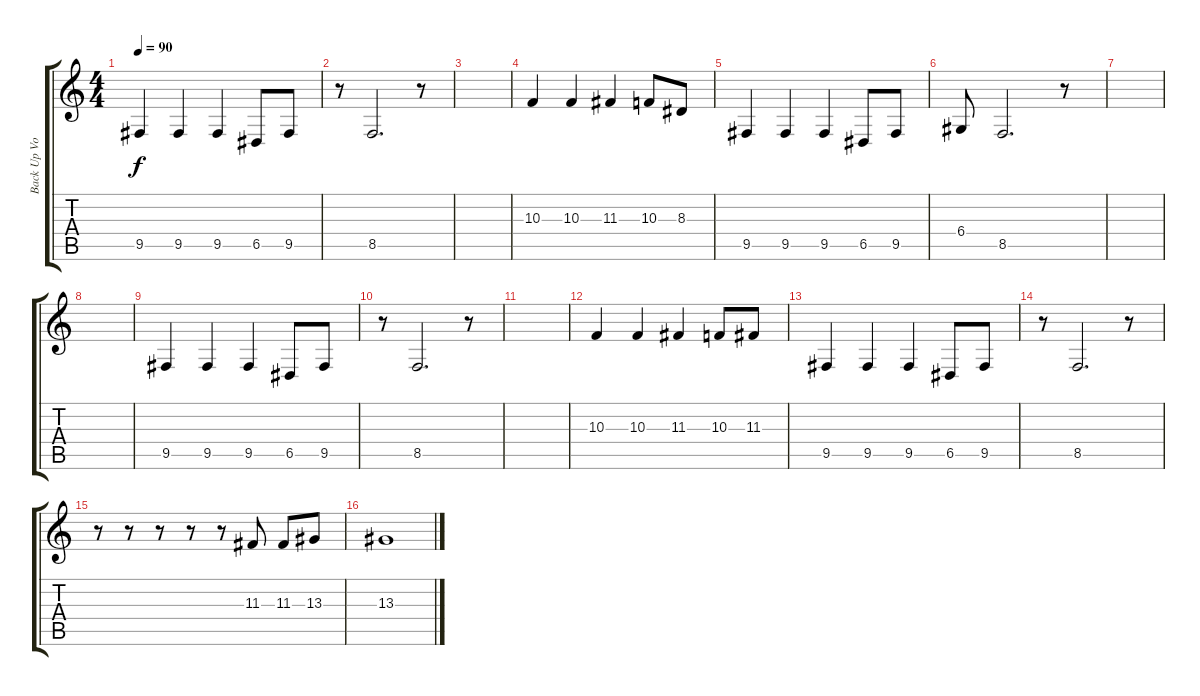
\track ("Back Up Vocals" "Back Up Vo") {instrument lead6voice}
\staff {score tabs}
\tuning (E4 B3 G3 D3 A2 E2) {hide}
\ts (4 4)
\tempo 90
\clef g2
\ks c
9.5.4{dy f} 9.5.4 9.5.4 6.5.8 9.5.8 |
r.8 8.5.2{d} r.8 |
|
10.3.4 10.3.4 11.3.4 10.3.8 8.3.8 |
9.5.4 9.5.4 9.5.4 6.5.8 9.5.8 |
6.4.8 8.5.2{d} r.8 |
|
|
9.5.4 9.5.4 9.5.4 6.5.8 9.5.8 |
r.8 8.5.2{d} r.8 |
|
10.3.4 10.3.4 11.3.4 10.3.8 11.3.8 |
9.5.4 9.5.4 9.5.4 6.5.8 9.5.8 |
r.8 8.5.2{d} r.8 |
r.8 r.8 r.8 r.8 r.8 11.3.8 11.3.8 13.3.8 |
13.3.1
